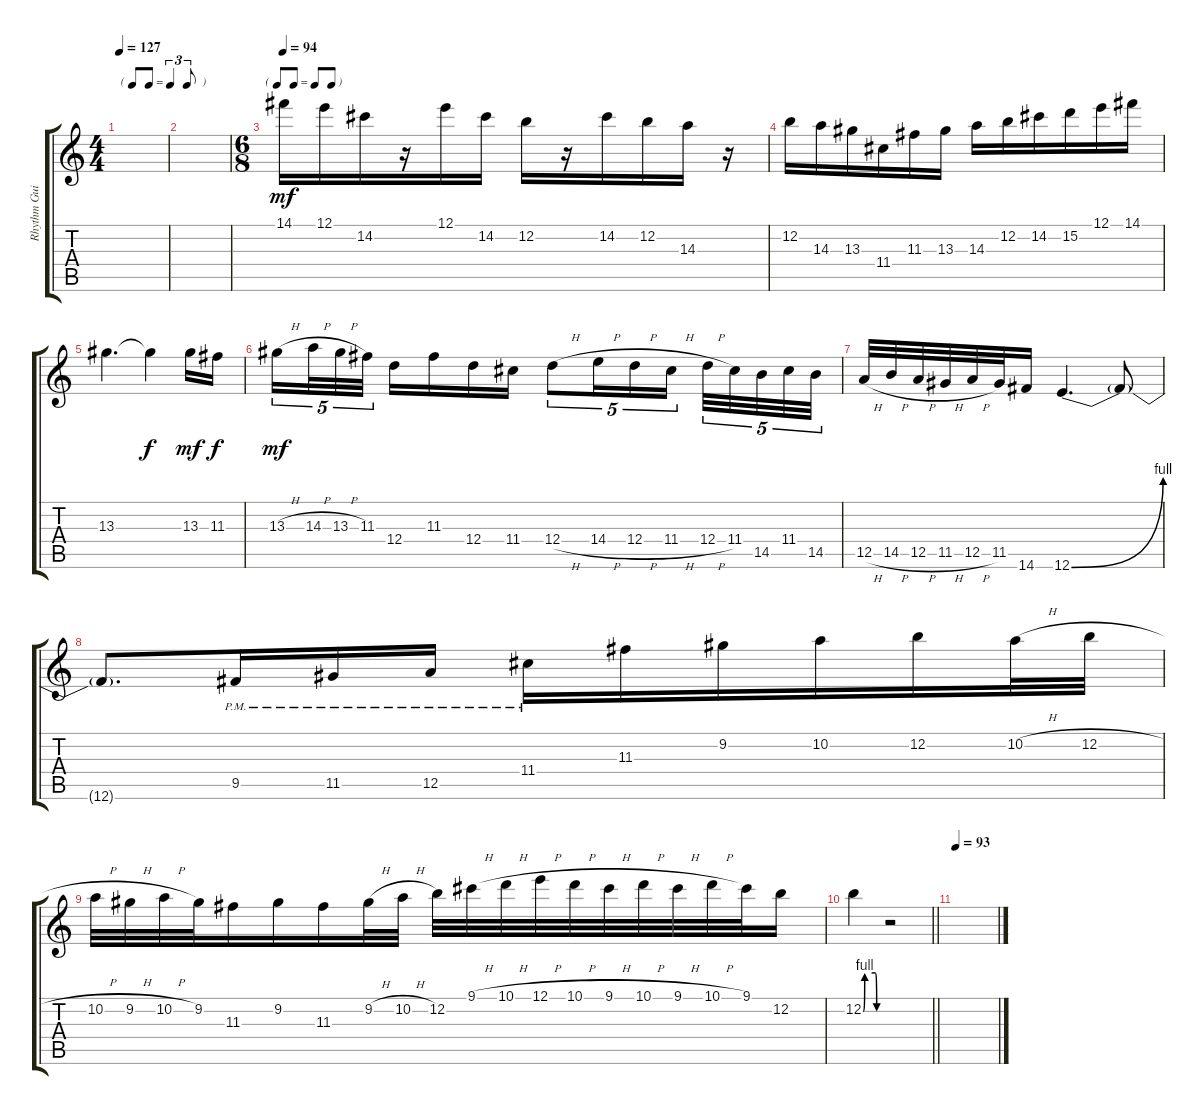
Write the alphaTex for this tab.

\track ("Rhythm Guitar 2 [Mikael Akerfeldt + Pete" "Rhythm Gui") {instrument distortionguitar}
\staff {score tabs}
\tuning (E4 B3 G3 D3 A2 E2) {hide}
\ts (4 4)
\tf triplet8th
\tempo 127
\clef g2
\ks c
|
|
\ts (6 8)
\tf none
\tempo 94
14.1.16{dy mf} 12.1.16 14.2.16 r.16 12.1.16 14.2.16 12.2.16 r.16 14.2.16 12.2.16 14.3.16 r.16 |
12.2.16 14.3.16 13.3.16 11.4.16 11.3.16 13.3.16 14.3.16 12.2.16 14.2.16 15.2.16 12.1.16 14.1.16 |
13.3.4{d} 13.3{t}.4{dy f} 13.3.16{dy mf} 11.3.16{dy f} |
13.3{h}.16{tu (5 4) dy mf} 14.3{h}.32{tu (5 4)} 13.3{h}.32{tu (5 4)} 11.3.32{tu (5 4) beam splitsecondary} 12.4.16 11.3.16 12.4.16 11.4.16 12.4{h}.8{tu (5 4)} 14.4{h}.16{tu (5 4)} 12.4{h}.16{tu (5 4)} 11.4{h}.16{tu (5 4) beam splitsecondary} 12.4{h}.32{tu (5 4)} 11.4.32{tu (5 4)} 14.5.32{tu (5 4)} 11.4.32{tu (5 4)} 14.5.32{tu (5 4)} |
12.5{h}.32 14.5{h}.32 12.5{h}.32 11.5{h}.32 12.5{h}.32 11.5.32 14.6.16 12.6{be (bend 0 0 60 4)}.4{d} 12.6{t}.8 |
12.6{t}.8{d} 9.5{pm}.16 11.5{pm}.16 12.5{pm}.16 11.4{pm}.16 11.3.16 9.2.16 10.2.16 12.2.16 10.2{h}.32 12.2{h}.32 |
10.2{h}.32 9.2{h}.32 10.2{h}.32 9.2.32 11.3.16 9.2.16 11.3.16 9.2{h}.32 10.2{h}.32 12.2.32 9.1{h}.32 10.1{h}.32 12.1{h}.32 10.1{h}.32 9.1{h}.32 10.1{h}.32 9.1{h}.32 10.1{h}.32 9.1.32 12.2.16 |
\barLineRight lightlight
12.2{be (custom 0 0 5 4 40 4 45 0 60 0)}.4 r.2 |
\tempo 93
